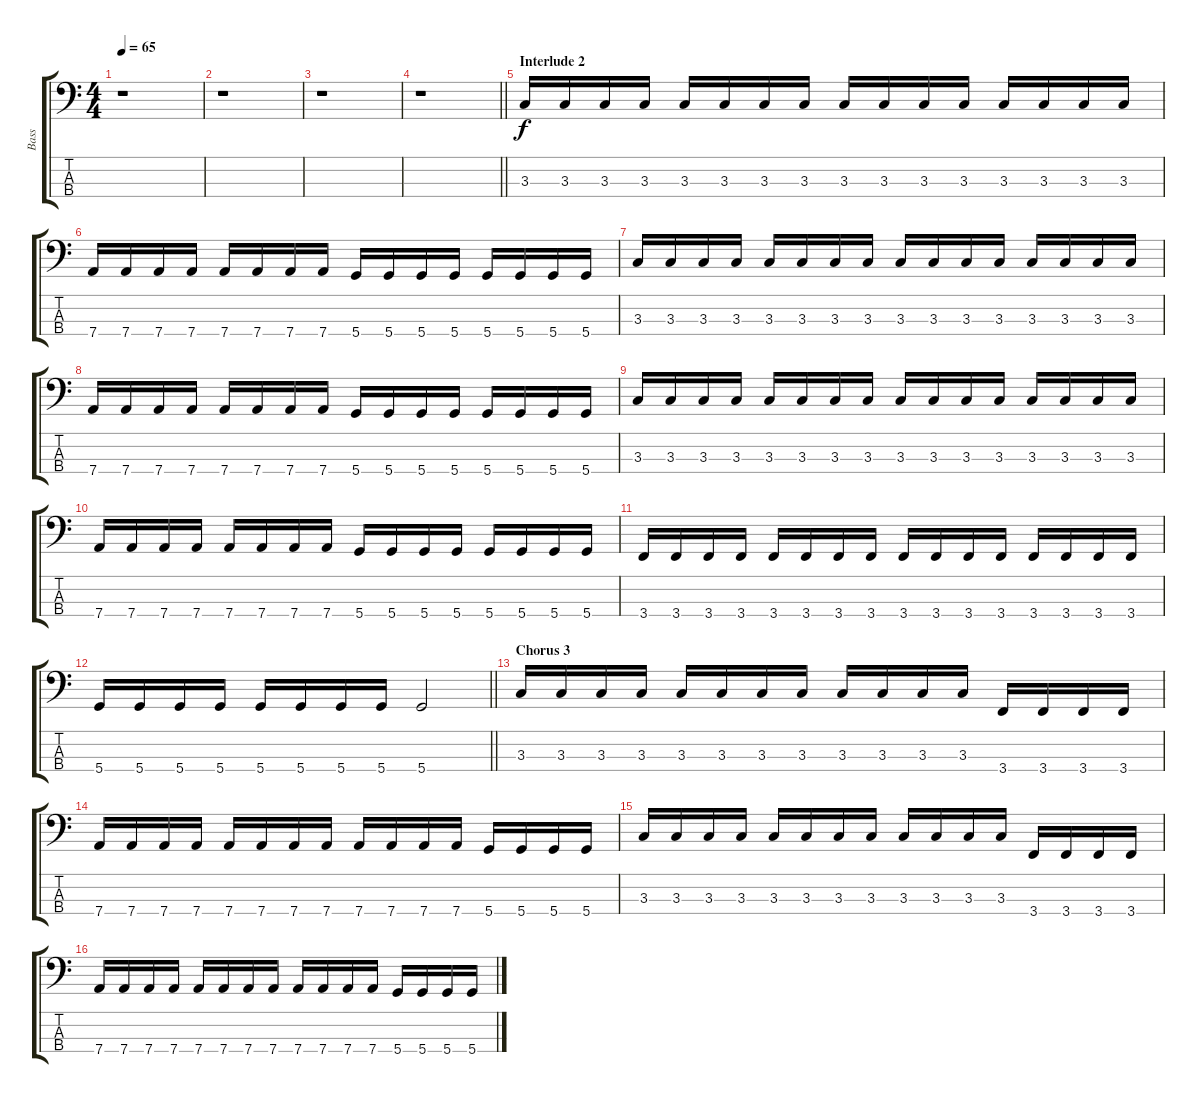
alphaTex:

\track ("Bass" "Bass") {instrument electricbassfinger}
\staff {score tabs}
\tuning (G2 D2 A1 D1) {hide}
\ts (4 4)
\tempo 65
\clef f4
\ks c
r.1{dy f} |
r.1 |
r.1 |
\barLineRight lightlight
r.1 |
\section ("" "Interlude 2")
3.3.16 3.3.16 3.3.16 3.3.16 3.3.16 3.3.16 3.3.16 3.3.16 3.3.16 3.3.16 3.3.16 3.3.16 3.3.16 3.3.16 3.3.16 3.3.16 |
7.4.16 7.4.16 7.4.16 7.4.16 7.4.16 7.4.16 7.4.16 7.4.16 5.4.16 5.4.16 5.4.16 5.4.16 5.4.16 5.4.16 5.4.16 5.4.16 |
3.3.16 3.3.16 3.3.16 3.3.16 3.3.16 3.3.16 3.3.16 3.3.16 3.3.16 3.3.16 3.3.16 3.3.16 3.3.16 3.3.16 3.3.16 3.3.16 |
7.4.16 7.4.16 7.4.16 7.4.16 7.4.16 7.4.16 7.4.16 7.4.16 5.4.16 5.4.16 5.4.16 5.4.16 5.4.16 5.4.16 5.4.16 5.4.16 |
3.3.16 3.3.16 3.3.16 3.3.16 3.3.16 3.3.16 3.3.16 3.3.16 3.3.16 3.3.16 3.3.16 3.3.16 3.3.16 3.3.16 3.3.16 3.3.16 |
7.4.16 7.4.16 7.4.16 7.4.16 7.4.16 7.4.16 7.4.16 7.4.16 5.4.16 5.4.16 5.4.16 5.4.16 5.4.16 5.4.16 5.4.16 5.4.16 |
3.4.16 3.4.16 3.4.16 3.4.16 3.4.16 3.4.16 3.4.16 3.4.16 3.4.16 3.4.16 3.4.16 3.4.16 3.4.16 3.4.16 3.4.16 3.4.16 |
\barLineRight lightlight
5.4.16 5.4.16 5.4.16 5.4.16 5.4.16 5.4.16 5.4.16 5.4.16 5.4.2 |
\section ("" "Chorus 3")
3.3.16 3.3.16 3.3.16 3.3.16 3.3.16 3.3.16 3.3.16 3.3.16 3.3.16 3.3.16 3.3.16 3.3.16 3.4.16 3.4.16 3.4.16 3.4.16 |
7.4.16 7.4.16 7.4.16 7.4.16 7.4.16 7.4.16 7.4.16 7.4.16 7.4.16 7.4.16 7.4.16 7.4.16 5.4.16 5.4.16 5.4.16 5.4.16 |
3.3.16 3.3.16 3.3.16 3.3.16 3.3.16 3.3.16 3.3.16 3.3.16 3.3.16 3.3.16 3.3.16 3.3.16 3.4.16 3.4.16 3.4.16 3.4.16 |
7.4.16 7.4.16 7.4.16 7.4.16 7.4.16 7.4.16 7.4.16 7.4.16 7.4.16 7.4.16 7.4.16 7.4.16 5.4.16 5.4.16 5.4.16 5.4.16
